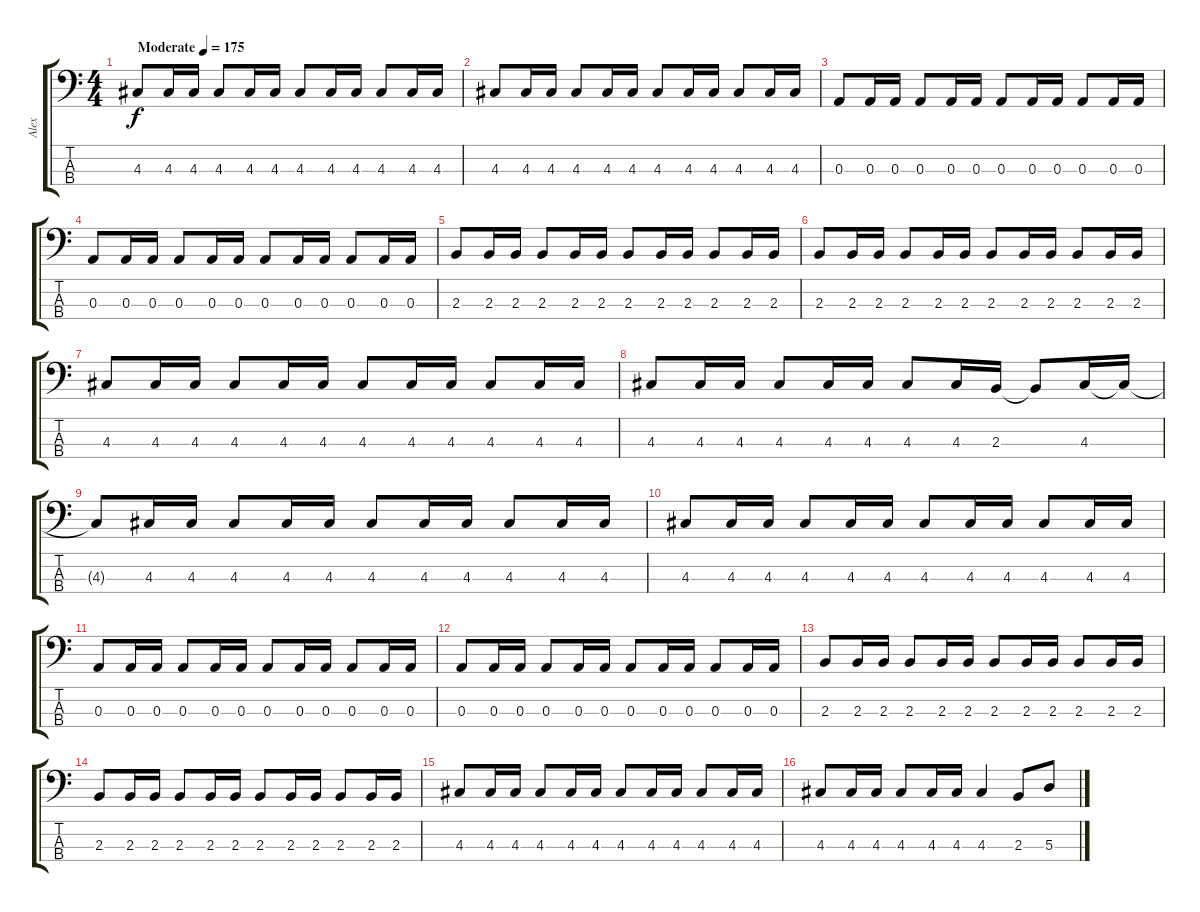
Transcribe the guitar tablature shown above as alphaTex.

\track ("Alex" "Alex") {instrument electricbassfinger}
\staff {score tabs}
\tuning (G2 D2 A1 E1) {hide}
\ts (4 4)
\tempo (175 "Moderate")
\clef f4
\ks c
4.3.8{dy f instrument electricbassfinger} 4.3.16 4.3.16 4.3.8 4.3.16 4.3.16 4.3.8 4.3.16 4.3.16 4.3.8 4.3.16 4.3.16 |
4.3.8 4.3.16 4.3.16 4.3.8 4.3.16 4.3.16 4.3.8 4.3.16 4.3.16 4.3.8 4.3.16 4.3.16 |
0.3.8 0.3.16 0.3.16 0.3.8 0.3.16 0.3.16 0.3.8 0.3.16 0.3.16 0.3.8 0.3.16 0.3.16 |
0.3.8 0.3.16 0.3.16 0.3.8 0.3.16 0.3.16 0.3.8 0.3.16 0.3.16 0.3.8 0.3.16 0.3.16 |
2.3.8 2.3.16 2.3.16 2.3.8 2.3.16 2.3.16 2.3.8 2.3.16 2.3.16 2.3.8 2.3.16 2.3.16 |
2.3.8 2.3.16 2.3.16 2.3.8 2.3.16 2.3.16 2.3.8 2.3.16 2.3.16 2.3.8 2.3.16 2.3.16 |
4.3.8 4.3.16 4.3.16 4.3.8 4.3.16 4.3.16 4.3.8 4.3.16 4.3.16 4.3.8 4.3.16 4.3.16 |
4.3.8 4.3.16 4.3.16 4.3.8 4.3.16 4.3.16 4.3.8 4.3.16 2.3.16 2.3{t}.8 4.3.16 4.3{t}.16 |
4.3{t}.8 4.3.16 4.3.16 4.3.8 4.3.16 4.3.16 4.3.8 4.3.16 4.3.16 4.3.8 4.3.16 4.3.16 |
4.3.8 4.3.16 4.3.16 4.3.8 4.3.16 4.3.16 4.3.8 4.3.16 4.3.16 4.3.8 4.3.16 4.3.16 |
0.3.8 0.3.16 0.3.16 0.3.8 0.3.16 0.3.16 0.3.8 0.3.16 0.3.16 0.3.8 0.3.16 0.3.16 |
0.3.8 0.3.16 0.3.16 0.3.8 0.3.16 0.3.16 0.3.8 0.3.16 0.3.16 0.3.8 0.3.16 0.3.16 |
2.3.8 2.3.16 2.3.16 2.3.8 2.3.16 2.3.16 2.3.8 2.3.16 2.3.16 2.3.8 2.3.16 2.3.16 |
2.3.8 2.3.16 2.3.16 2.3.8 2.3.16 2.3.16 2.3.8 2.3.16 2.3.16 2.3.8 2.3.16 2.3.16 |
4.3.8 4.3.16 4.3.16 4.3.8 4.3.16 4.3.16 4.3.8 4.3.16 4.3.16 4.3.8 4.3.16 4.3.16 |
4.3.8 4.3.16 4.3.16 4.3.8 4.3.16 4.3.16 4.3.4 2.3.8 5.3.8
